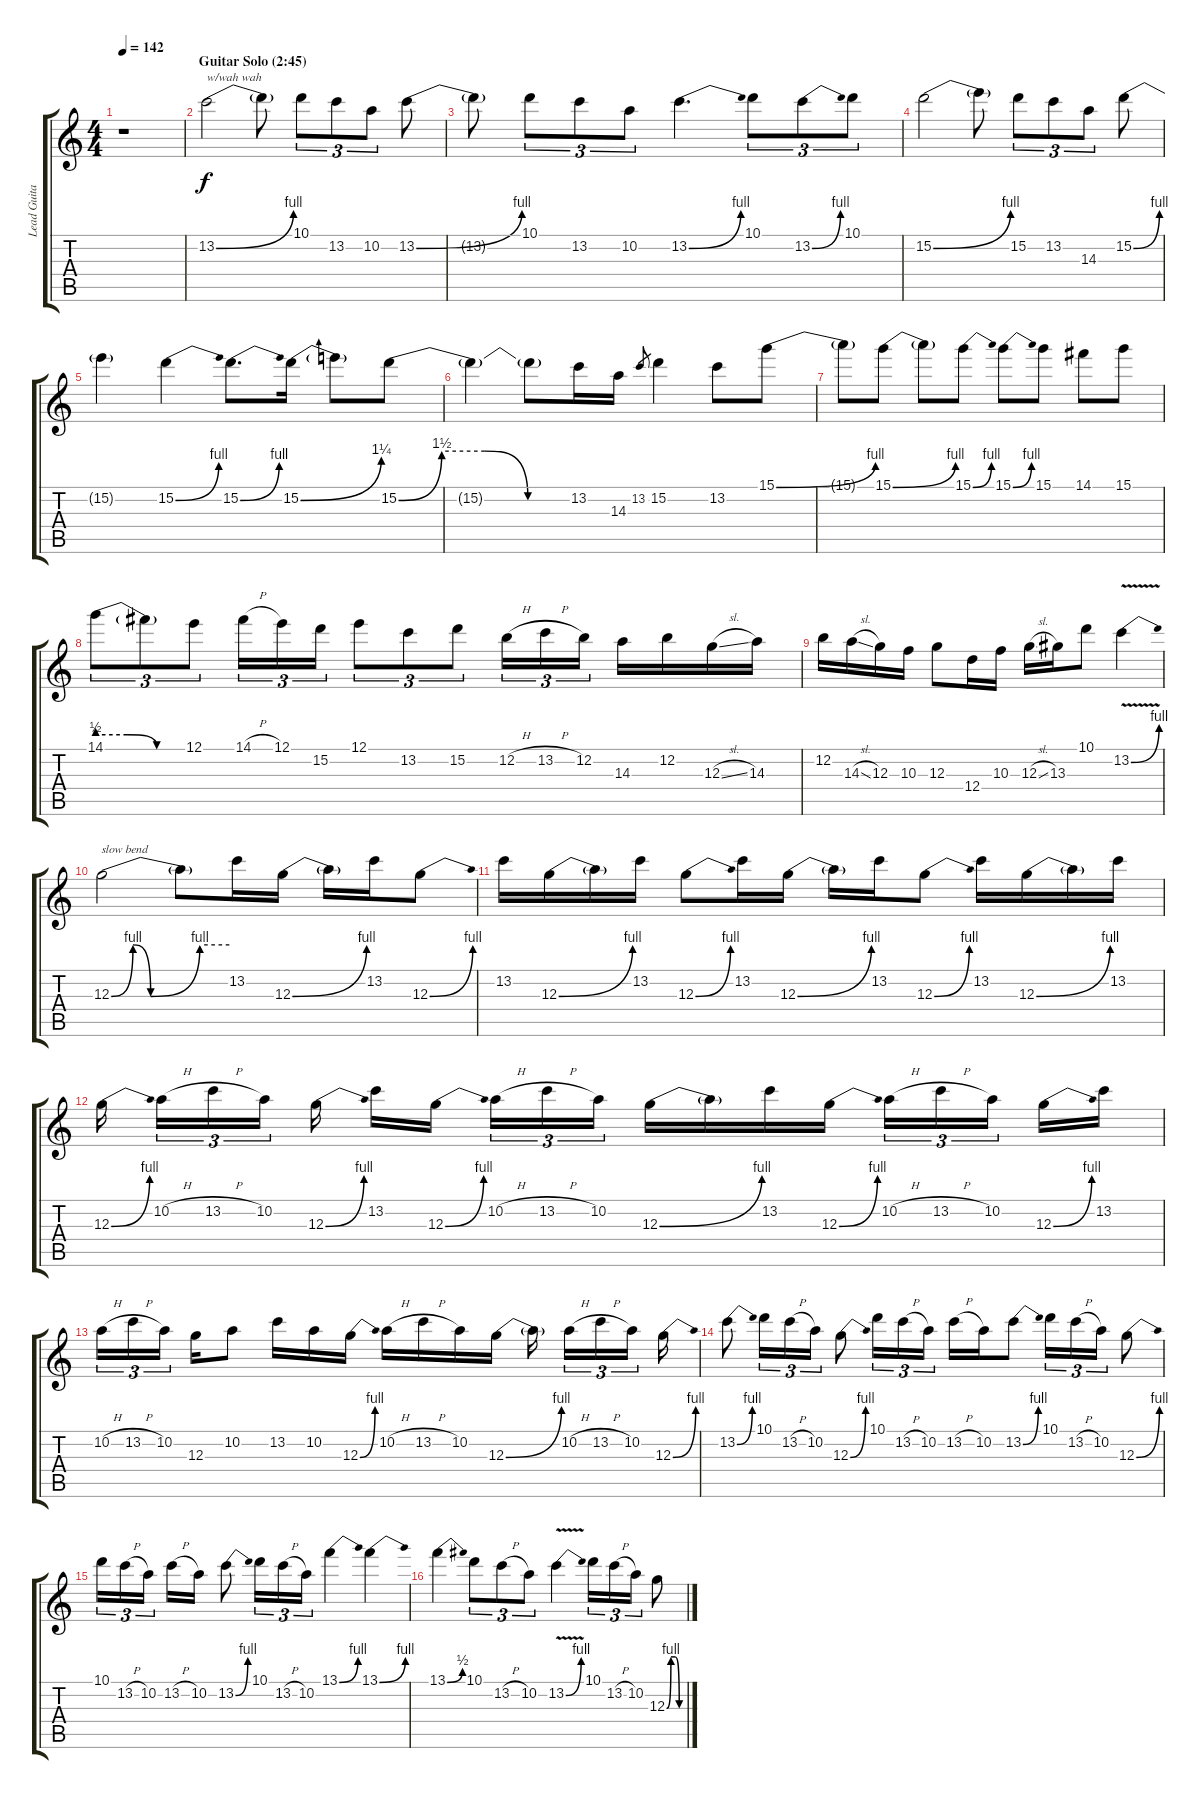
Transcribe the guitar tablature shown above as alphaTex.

\track ("Lead Guitar (Slash)  " "Lead Guita") {instrument overdrivenguitar}
\staff {score tabs}
\tuning (E4 B3 G3 D3 A2 E2) {hide}
\ts (4 4)
\tempo 142
\clef g2
\ks c
r.1{dy f balance 8} |
\section ("" "Guitar Solo (2:45)")
13.2{be (bend 0 0 60 4)}.2{txt "w/wah wah"} 13.2{t}.8 10.1.8{tu (3 2)} 13.2.8{tu (3 2)} 10.2.8{tu (3 2)} 13.2{be (bend 0 0 60 4)}.8 |
13.2{t}.8 10.1.8{tu (3 2)} 13.2.8{tu (3 2)} 10.2.8{tu (3 2)} 13.2{be (bend 0 0 60 4)}.4{d} 10.1.8{tu (3 2)} 13.2{be (bend 0 0 60 4)}.8{tu (3 2)} 10.1.8{tu (3 2)} |
15.2{be (bend 0 0 60 4)}.2 15.2{t}.8 15.2.8{tu (3 2)} 13.2.8{tu (3 2)} 14.3.8{tu (3 2)} 15.2{be (bend 0 0 60 4)}.8 |
15.2{t}.4 15.2{be (bend 0 0 60 4)}.4 15.2{be (bend 0 0 60 4)}.8{d} 15.2{be (bend 0 0 60 5)}.16 15.2{t}.8 15.2{be (custom 0 0 15 6 30 6 45 0 60 0)}.8 |
15.2{t}.4 15.2{t}.8 13.2.16 14.3.16 13.2.8{gr} 15.2.4 13.2.8 15.1{be (bend 0 0 60 4)}.8 |
15.1{t}.8 15.1{be (bend 0 0 60 4)}.8 15.1{t}.8 15.1{be (bend 0 0 60 4)}.8 15.1{be (bend 0 0 60 4)}.8 15.1.8 14.1.8 15.1.8 |
14.1{be (custom 0 2 20 2 40 0 60 0)}.8{tu (3 2)} 14.1{t}.8{tu (3 2)} 12.1.8{tu (3 2)} 14.1{h}.16{tu (3 2)} 12.1.16{tu (3 2)} 15.2.16{tu (3 2)} 12.1.8{tu (3 2)} 13.2.8{tu (3 2)} 15.2.8{tu (3 2)} 12.2{h}.16{tu (3 2)} 13.2{h}.16{tu (3 2)} 12.2.16{tu (3 2)} 14.3.16 12.2.16 12.3{sl}.16 14.3.16 |
12.2.16 14.3{sl}.16 12.3.16 10.3.16 12.3.8 12.4.16 10.3.16 12.3{sl}.16 13.3.16 10.1.8 13.2{be (bend 0 0 60 4) v}.4 |
12.3{be (custom 0 0 11 4 20 0 45 4 60 4)}.2{txt "slow bend"} 12.3{t}.8 13.2.16 12.3{be (bend 0 0 60 4)}.16 12.3{t}.16 13.2.16 12.3{be (bend 0 0 60 4)}.8 |
13.2.16 12.3{be (bend 0 0 60 4)}.16 12.3{t}.16 13.2.16 12.3{be (bend 0 0 60 4)}.8 13.2.16 12.3{be (bend 0 0 60 4)}.16 12.3{t}.16 13.2.16 12.3{be (bend 0 0 60 4)}.8 13.2.16 12.3{be (bend 0 0 60 4)}.16 12.3{t}.16 13.2.16 |
12.3{be (bend 0 0 60 4)}.16 10.2{h}.16{tu (3 2)} 13.2{h}.16{tu (3 2)} 10.2.16{tu (3 2)} 12.3{be (bend 0 0 60 4)}.16 13.2.16 12.3{be (bend 0 0 60 4)}.16 10.2{h}.16{tu (3 2)} 13.2{h}.16{tu (3 2)} 10.2.16{tu (3 2)} 12.3{be (bend 0 0 60 4)}.16 12.3{t}.16 13.2.16 12.3{be (bend 0 0 60 4)}.16 10.2{h}.16{tu (3 2)} 13.2{h}.16{tu (3 2)} 10.2.16{tu (3 2)} 12.3{be (bend 0 0 60 4)}.16 13.2.16 |
10.2{h}.16{tu (3 2)} 13.2{h}.16{tu (3 2)} 10.2.16{tu (3 2)} 12.3.16 10.2.8 13.2.16 10.2.16 12.3{be (bend 0 0 60 4)}.16 10.2{h}.16 13.2{h}.16 10.2.16 12.3{be (bend 0 0 60 4)}.16 12.3{t}.16 10.2{h}.16{tu (3 2)} 13.2{h}.16{tu (3 2)} 10.2.16{tu (3 2)} 12.3{be (bend 0 0 60 4)}.16 |
13.2{be (bend 0 0 60 4)}.8 10.1.16{tu (3 2)} 13.2{h}.16{tu (3 2)} 10.2.16{tu (3 2)} 12.3{be (bend 0 0 60 4)}.8 10.1.16{tu (3 2)} 13.2{h}.16{tu (3 2)} 10.2.16{tu (3 2)} 13.2{h}.16 10.2.16 13.2{be (bend 0 0 60 4)}.8 10.1.16{tu (3 2)} 13.2{h}.16{tu (3 2)} 10.2.16{tu (3 2)} 12.3{be (bend 0 0 60 4)}.8 |
10.1.16{tu (3 2)} 13.2{h}.16{tu (3 2)} 10.2.16{tu (3 2)} 13.2{h}.16 10.2.16 13.2{be (bend 0 0 60 4)}.8 10.1.16{tu (3 2)} 13.2{h}.16{tu (3 2)} 10.2.16{tu (3 2)} 13.1{be (bend 0 0 60 4)}.4 13.1{be (bend 0 0 60 4)}.4 |
13.1{be (bend 0 0 60 2)}.4 10.1.8{tu (3 2)} 13.2{h}.8{tu (3 2)} 10.2.8{tu (3 2)} 13.2{be (bend 0 0 60 4) v}.4 10.1.16{tu (3 2)} 13.2{h}.16{tu (3 2)} 10.2.16{tu (3 2)} 12.3{be (custom 0 0 15 4 30 4 45 0 60 0)}.8
